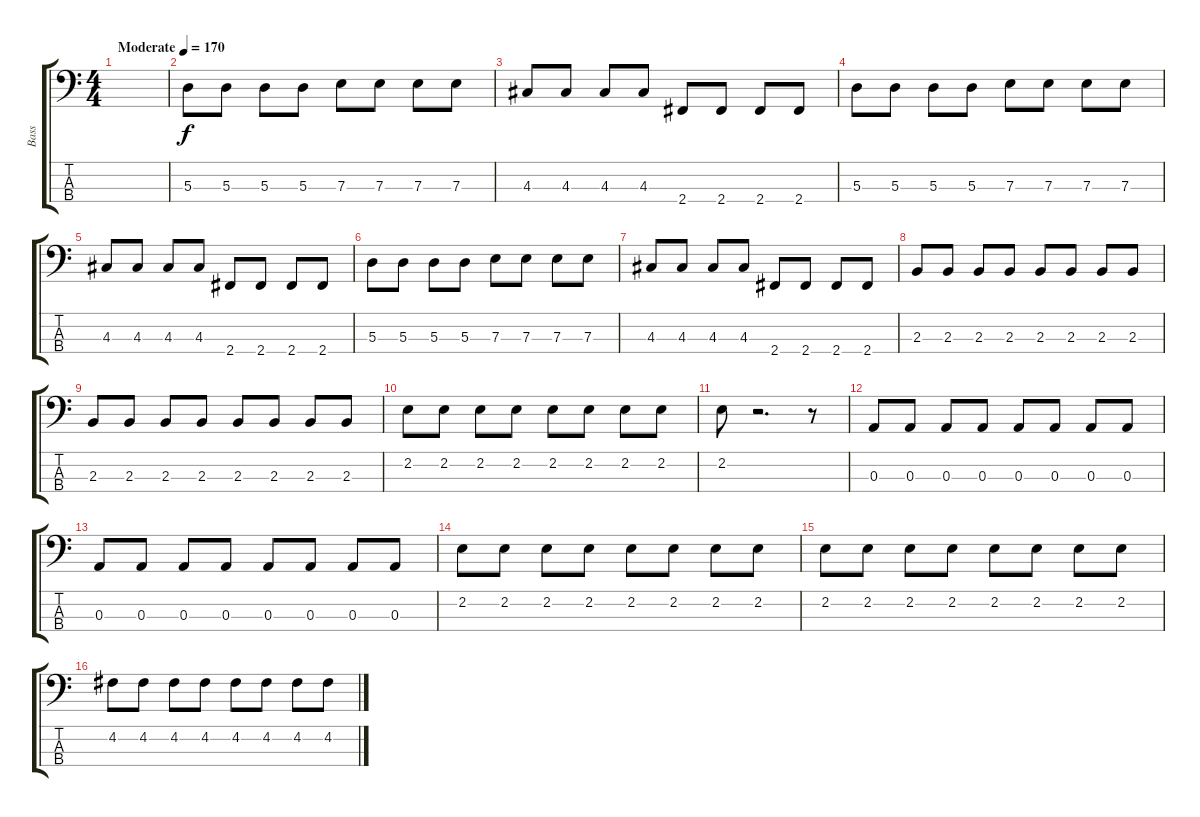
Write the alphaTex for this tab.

\track ("Bass" "Bass") {instrument electricbassfinger}
\staff {score tabs}
\tuning (G2 D2 A1 E1) {hide}
\ts (4 4)
\tempo (170 "Moderate")
\clef f4
\ks c
|
5.3.8 5.3.8 5.3.8 5.3.8 7.3.8 7.3.8 7.3.8 7.3.8 |
4.3.8 4.3.8 4.3.8 4.3.8 2.4.8 2.4.8 2.4.8 2.4.8 |
5.3.8 5.3.8 5.3.8 5.3.8 7.3.8 7.3.8 7.3.8 7.3.8 |
4.3.8 4.3.8 4.3.8 4.3.8 2.4.8 2.4.8 2.4.8 2.4.8 |
5.3.8 5.3.8 5.3.8 5.3.8 7.3.8 7.3.8 7.3.8 7.3.8 |
4.3.8 4.3.8 4.3.8 4.3.8 2.4.8 2.4.8 2.4.8 2.4.8 |
2.3.8 2.3.8 2.3.8 2.3.8 2.3.8 2.3.8 2.3.8 2.3.8 |
2.3.8 2.3.8 2.3.8 2.3.8 2.3.8 2.3.8 2.3.8 2.3.8 |
2.2.8 2.2.8 2.2.8 2.2.8 2.2.8 2.2.8 2.2.8 2.2.8 |
2.2.8 r.2{d} r.8 |
0.3.8{instrument electricbasspick} 0.3.8 0.3.8 0.3.8 0.3.8 0.3.8 0.3.8 0.3.8 |
0.3.8 0.3.8 0.3.8 0.3.8 0.3.8 0.3.8 0.3.8 0.3.8 |
2.2.8 2.2.8 2.2.8 2.2.8 2.2.8 2.2.8 2.2.8 2.2.8 |
2.2.8 2.2.8 2.2.8 2.2.8 2.2.8 2.2.8 2.2.8 2.2.8 |
4.2.8 4.2.8 4.2.8 4.2.8 4.2.8 4.2.8 4.2.8 4.2.8
